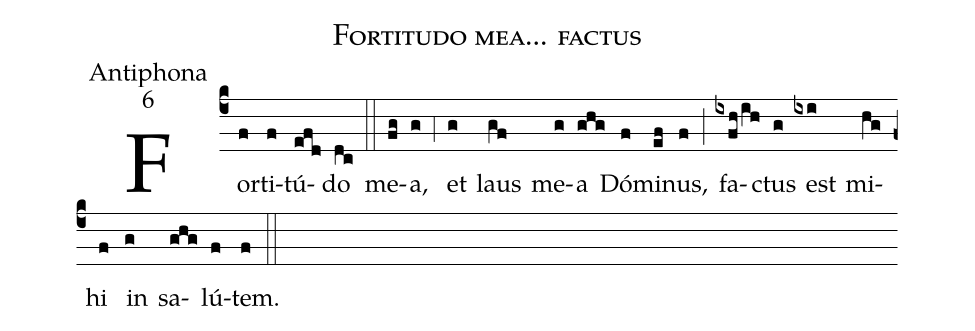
name:Fortitudo mea... factus;
office-part:Antiphona;
mode:6;
%%
(c4) For(f)ti(f)tú(efd)do(dc) (::) me(fg)a,(g) (;4) et(g) laus(gf) me(g)a(ghg) Dó(f)mi(ef)nus,(f) (;) fa(ixfh/ih)ctus(g) est(ixi) mi(hg)hi(f) in(g) sa(ghg)lú(f)tem.(f) (::)
